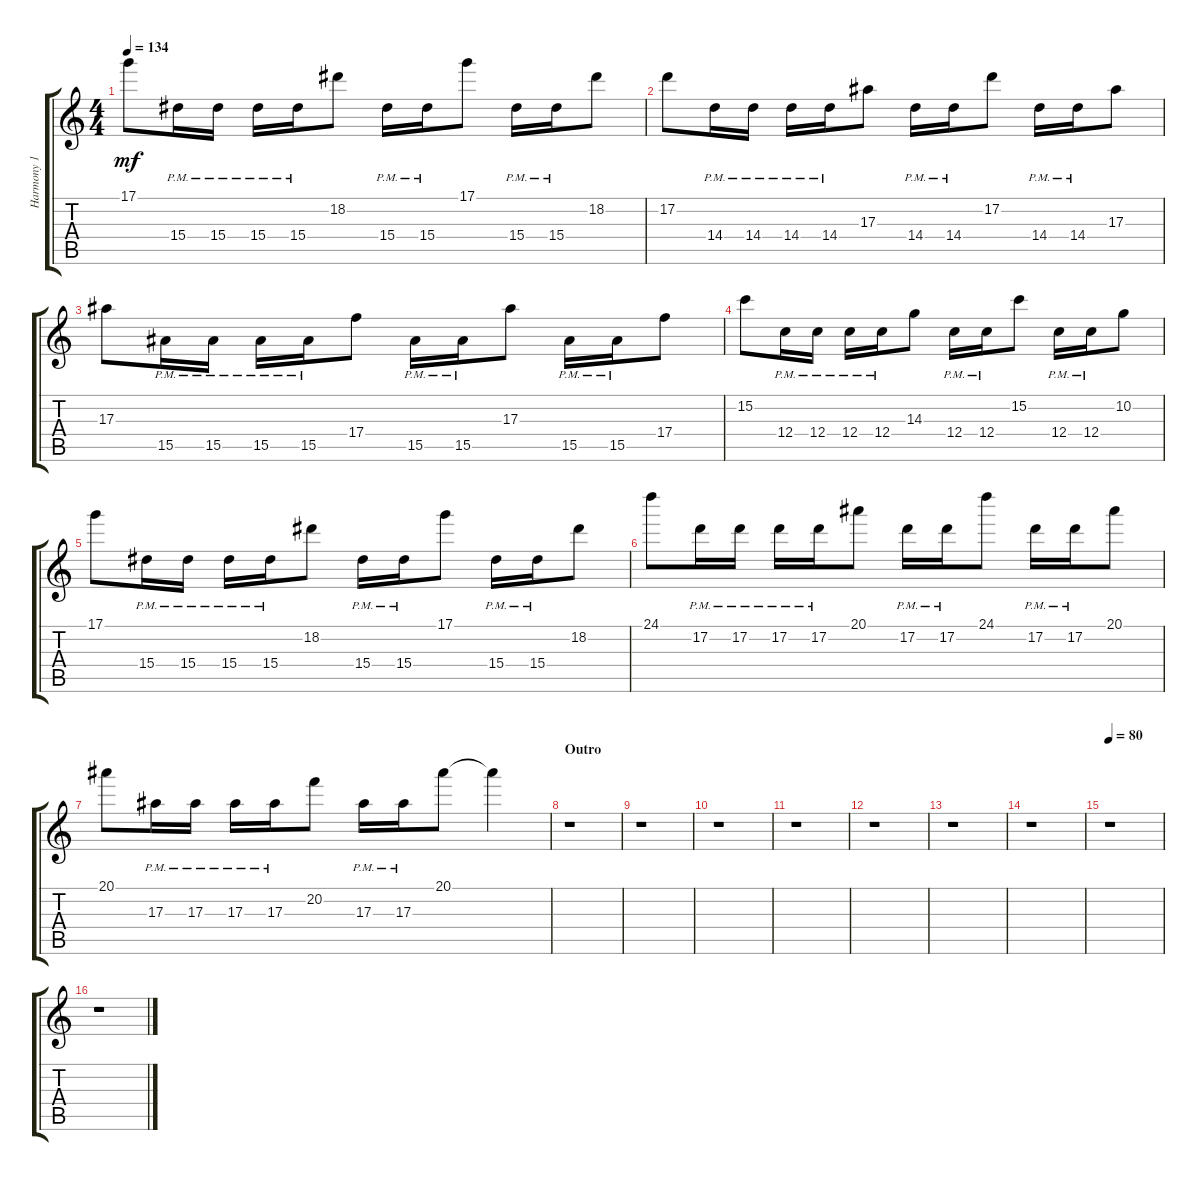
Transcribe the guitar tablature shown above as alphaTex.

\track ("Harmony 1" "Harmony 1") {instrument overdrivenguitar}
\staff {score tabs}
\tuning (D4 A3 F3 C3 G2 C2) {hide}
\ts (4 4)
\tempo 134
\clef g2
\ks aminor
17.1.8{dy mf} 15.4{pm}.16 15.4{pm}.16 15.4{pm}.16 15.4{pm}.16 18.2.8 15.4{pm}.16 15.4{pm}.16 17.1.8 15.4{pm}.16 15.4{pm}.16 18.2.8 |
17.2.8 14.4{pm}.16 14.4{pm}.16 14.4{pm}.16 14.4{pm}.16 17.3.8 14.4{pm}.16 14.4{pm}.16 17.2.8 14.4{pm}.16 14.4{pm}.16 17.3.8 |
17.3.8 15.5{pm}.16 15.5{pm}.16 15.5{pm}.16 15.5{pm}.16 17.4.8 15.5{pm}.16 15.5{pm}.16 17.3.8 15.5{pm}.16 15.5{pm}.16 17.4.8 |
15.2.8 12.4{pm}.16 12.4{pm}.16 12.4{pm}.16 12.4{pm}.16 14.3.8 12.4{pm}.16 12.4{pm}.16 15.2.8 12.4{pm}.16 12.4{pm}.16 10.2.8 |
17.1.8 15.4{pm}.16 15.4{pm}.16 15.4{pm}.16 15.4{pm}.16 18.2.8 15.4{pm}.16 15.4{pm}.16 17.1.8 15.4{pm}.16 15.4{pm}.16 18.2.8 |
24.1.8 17.2{pm}.16 17.2{pm}.16 17.2{pm}.16 17.2{pm}.16 20.1.8 17.2{pm}.16 17.2{pm}.16 24.1.8 17.2{pm}.16 17.2{pm}.16 20.1.8 |
20.1.8 17.3{pm}.16 17.3{pm}.16 17.3{pm}.16 17.3{pm}.16 20.2.8 17.3{pm}.16 17.3{pm}.16 20.1.8 20.1{t}.4 |
\section ("" "Outro")
r.1 |
r.1 |
r.1 |
r.1 |
r.1 |
r.1 |
r.1 |
\tempo 80
r.1 |
r.1
